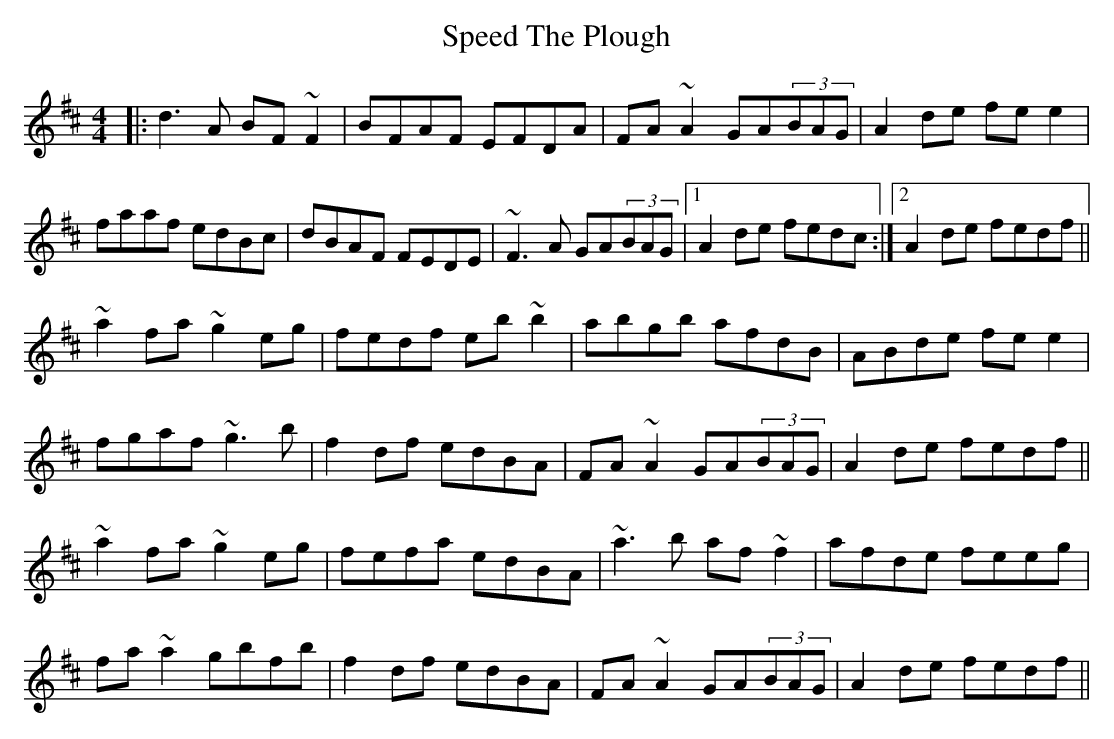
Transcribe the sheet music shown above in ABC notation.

X:1
T: Speed The Plough
M: 4/4
L: 1/8
K: Dmaj
|:d3A BF~F2|BFAF EFDA|FA~A2 GA(3BAG|A2de fee2|
faaf edBc|dBAF FEDE|~F3A GA(3BAG|1 A2de fedc:|2 A2de fedf||
~a2fa ~g2eg|fedf eb~b2|abgb afdB|ABde fee2|
fgaf ~g3b|f2df edBA|FA~A2 GA(3BAG|A2de fedf||
~a2fa ~g2eg|fefa edBA|~a3b af~f2|afde feeg|
fa~a2 gbfb|f2df edBA|FA~A2 GA(3BAG|A2de fedf||
